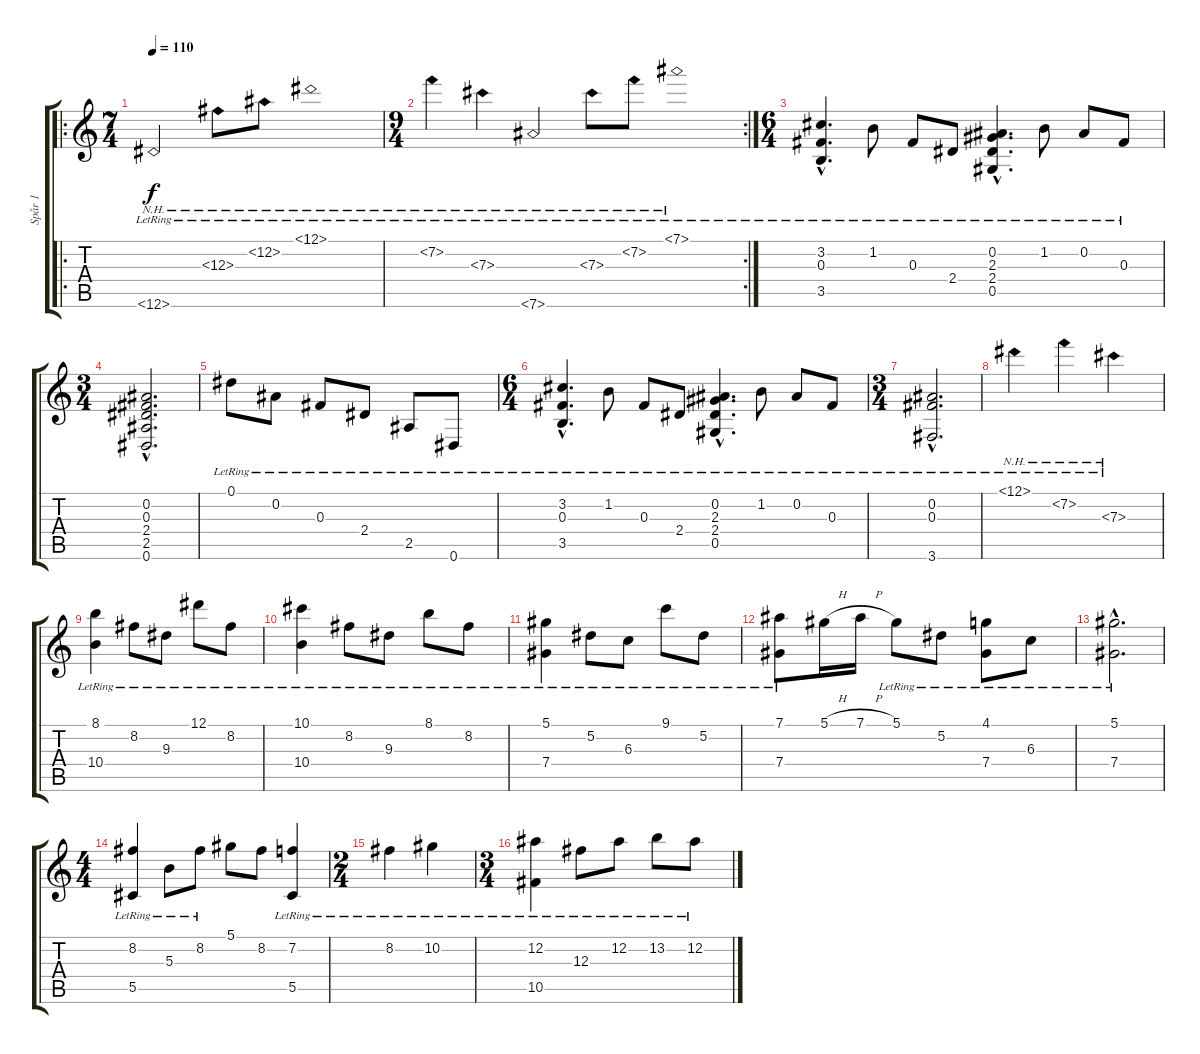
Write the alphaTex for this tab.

\track ("Spår 1" "Spår 1") {instrument acousticguitarnylon}
\staff {score tabs}
\tuning (Eb4 Bb3 Gb3 Db3 Ab2 Eb2) {hide}
\ro
\ts (7 4)
\tempo 110
\clef g2
\ks c
12.6{nh lr}.2{dy f instrument acousticguitarnylon} 12.3{nh lr}.8 12.2{nh lr}.8 12.1{nh lr}.1 |
\rc 2
\ts (9 4)
7.2{nh lr}.4 7.3{nh lr}.4 7.6{nh lr}.2 7.3{nh lr}.8 7.2{nh lr}.8 7.1{nh lr}.1 |
\ts (6 4)
(3.2{hac lr} 0.3{hac lr} 3.5{hac lr}).4{d} 1.2{lr}.8 0.3{lr}.8 2.4{lr}.8 (0.2{hac lr} 2.3{hac lr} 2.4{hac lr} 0.5{hac lr}).4{d} 1.2{lr}.8 0.2{lr}.8 0.3{lr}.8 |
\ts (3 4)
(0.2{hac} 0.3{hac} 2.4{hac} 2.5{hac} 0.6{hac}).2{d} |
0.1{lr}.8 0.2{lr}.8 0.3{lr}.8 2.4{lr}.8 2.5{lr}.8 0.6{lr}.8 |
\ts (6 4)
(3.2{hac lr} 0.3{hac lr} 3.5{hac lr}).4{d} 1.2{lr}.8 0.3{lr}.8 2.4{lr}.8 (0.2{hac lr} 2.3{hac lr} 2.4{hac lr} 0.5{hac lr}).4{d} 1.2{lr}.8 0.2{lr}.8 0.3{lr}.8 |
\ts (3 4)
(0.2{hac lr} 0.3{hac lr} 3.6{hac lr}).2{d} |
12.1{nh lr}.4 7.2{nh lr}.4 7.3{nh lr}.4 |
(8.1{lr} 10.4{lr}).4 8.2{lr}.8 9.3{lr}.8 12.1{lr}.8 8.2{lr}.8 |
(10.1{lr} 10.4{lr}).4 8.2{lr}.8 9.3{lr}.8 8.1{lr}.8 8.2{lr}.8 |
(5.1{lr} 7.4{lr}).4 5.2{lr}.8 6.3{lr}.8 9.1{lr}.8 5.2{lr}.8 |
(7.1{lr} 7.4{lr}).8 5.1{h}.16 7.1{h}.16 5.1{lr}.8 5.2{lr}.8 (4.1{lr} 7.4{lr}).8 6.3{lr}.8 |
(5.1{hac lr} 7.4{hac lr}).2{d} |
\ts (4 4)
(8.2{lr} 5.5{lr}).4 5.3{lr}.8 8.2{lr}.8 5.1.8 8.2.8 (7.2{lr} 5.5{lr}).4 |
\ts (2 4)
8.2{lr}.4 10.2{lr}.4 |
\ts (3 4)
(12.2{lr} 10.5{lr}).4 12.3{lr}.8 12.2{lr}.8 13.2{lr}.8 12.2{lr}.8
